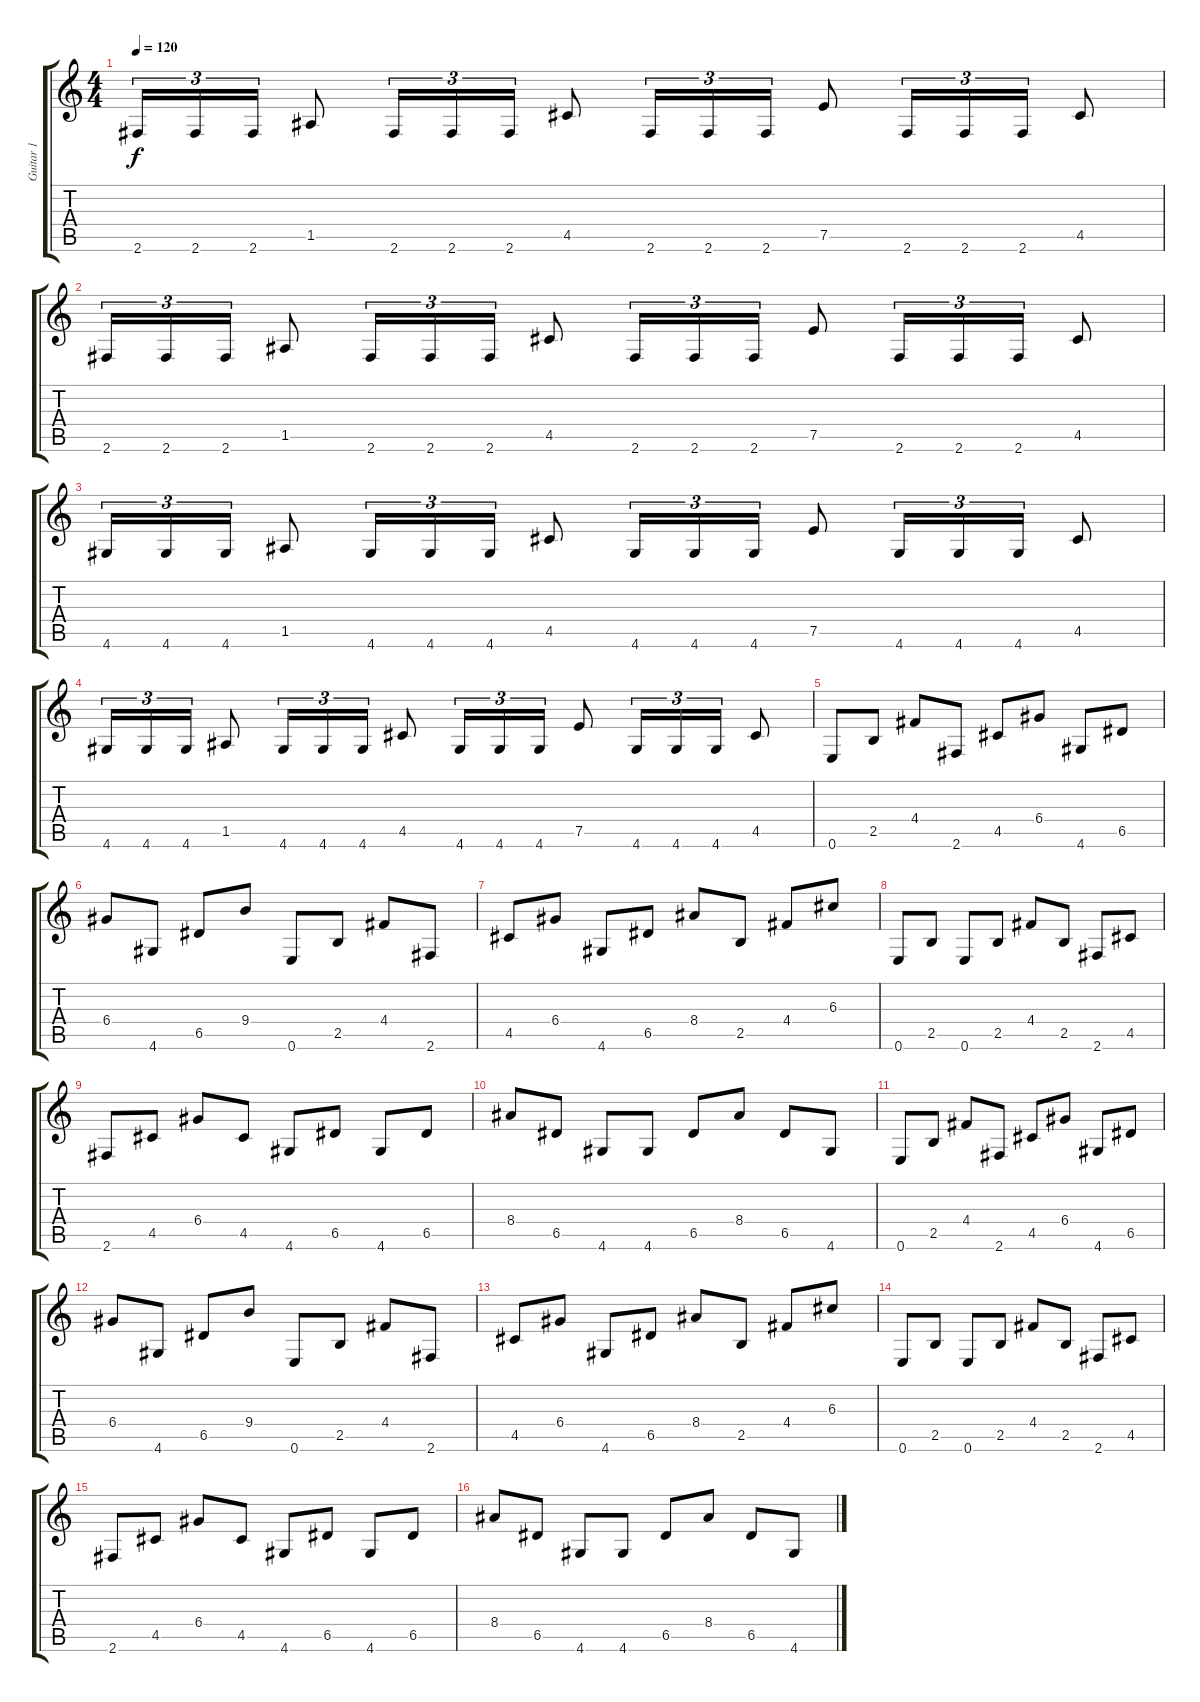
\track ("Guitar 1" "Guitar 1") {instrument distortionguitar}
\staff {score tabs}
\tuning (E4 B3 G3 D3 A2 E2) {hide}
\ts (4 4)
\tempo 120
\clef g2
\ks c
2.6.16{tu (3 2) dy f} 2.6.16{tu (3 2)} 2.6.16{tu (3 2)} 1.5.8 2.6.16{tu (3 2)} 2.6.16{tu (3 2)} 2.6.16{tu (3 2)} 4.5.8 2.6.16{tu (3 2)} 2.6.16{tu (3 2)} 2.6.16{tu (3 2)} 7.5.8 2.6.16{tu (3 2)} 2.6.16{tu (3 2)} 2.6.16{tu (3 2)} 4.5.8 |
2.6.16{tu (3 2)} 2.6.16{tu (3 2)} 2.6.16{tu (3 2)} 1.5.8 2.6.16{tu (3 2)} 2.6.16{tu (3 2)} 2.6.16{tu (3 2)} 4.5.8 2.6.16{tu (3 2)} 2.6.16{tu (3 2)} 2.6.16{tu (3 2)} 7.5.8 2.6.16{tu (3 2)} 2.6.16{tu (3 2)} 2.6.16{tu (3 2)} 4.5.8 |
4.6.16{tu (3 2)} 4.6.16{tu (3 2)} 4.6.16{tu (3 2)} 1.5.8 4.6.16{tu (3 2)} 4.6.16{tu (3 2)} 4.6.16{tu (3 2)} 4.5.8 4.6.16{tu (3 2)} 4.6.16{tu (3 2)} 4.6.16{tu (3 2)} 7.5.8 4.6.16{tu (3 2)} 4.6.16{tu (3 2)} 4.6.16{tu (3 2)} 4.5.8 |
4.6.16{tu (3 2)} 4.6.16{tu (3 2)} 4.6.16{tu (3 2)} 1.5.8 4.6.16{tu (3 2)} 4.6.16{tu (3 2)} 4.6.16{tu (3 2)} 4.5.8 4.6.16{tu (3 2)} 4.6.16{tu (3 2)} 4.6.16{tu (3 2)} 7.5.8 4.6.16{tu (3 2)} 4.6.16{tu (3 2)} 4.6.16{tu (3 2)} 4.5.8 |
0.6.8 2.5.8 4.4.8 2.6.8 4.5.8 6.4.8 4.6.8 6.5.8 |
6.4.8 4.6.8 6.5.8 9.4.8 0.6.8 2.5.8 4.4.8 2.6.8 |
4.5.8 6.4.8 4.6.8 6.5.8 8.4.8 2.5.8 4.4.8 6.3.8 |
0.6.8 2.5.8 0.6.8 2.5.8 4.4.8 2.5.8 2.6.8 4.5.8 |
2.6.8 4.5.8 6.4.8 4.5.8 4.6.8 6.5.8 4.6.8 6.5.8 |
8.4.8 6.5.8 4.6.8 4.6.8 6.5.8 8.4.8 6.5.8 4.6.8 |
0.6.8 2.5.8 4.4.8 2.6.8 4.5.8 6.4.8 4.6.8 6.5.8 |
6.4.8 4.6.8 6.5.8 9.4.8 0.6.8 2.5.8 4.4.8 2.6.8 |
4.5.8 6.4.8 4.6.8 6.5.8 8.4.8 2.5.8 4.4.8 6.3.8 |
0.6.8 2.5.8 0.6.8 2.5.8 4.4.8 2.5.8 2.6.8 4.5.8 |
2.6.8 4.5.8 6.4.8 4.5.8 4.6.8 6.5.8 4.6.8 6.5.8 |
8.4.8 6.5.8 4.6.8 4.6.8 6.5.8 8.4.8 6.5.8 4.6.8
